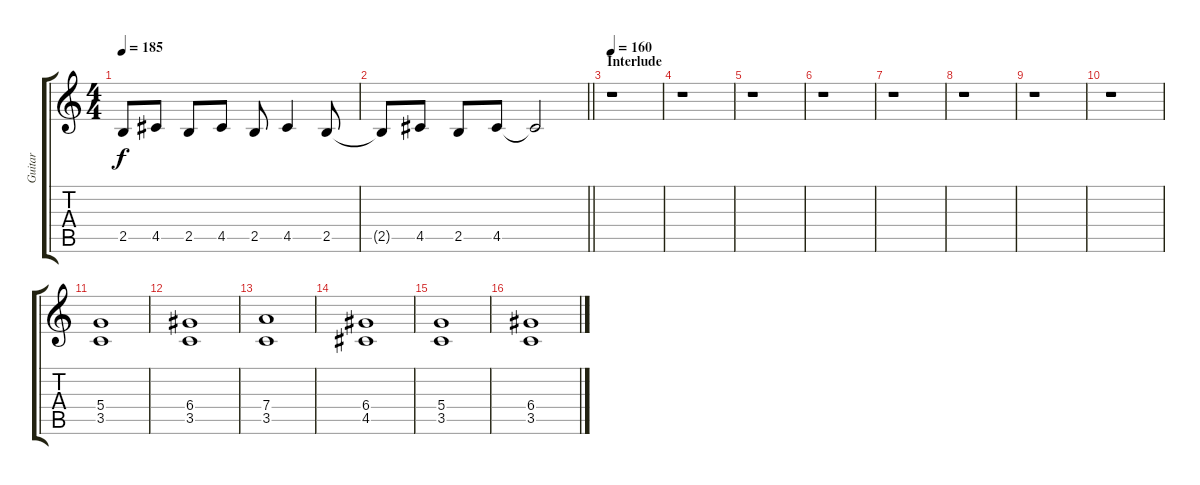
\track ("Guitar" "Guitar") {instrument distortionguitar}
\staff {score tabs}
\tuning (E4 B3 G3 D3 A2 E2) {hide}
\ts (4 4)
\tempo 185
\clef g2
\ks c
2.5.8{dy f} 4.5.8 2.5.8 4.5.8 2.5.8 4.5.4 2.5.8 |
\barLineRight lightlight
2.5{t}.8 4.5.8 2.5.8 4.5.8 4.5{t}.2 |
\section ("" "Interlude")
\tempo 160
r.1 |
r.1 |
r.1 |
r.1 |
r.1 |
r.1 |
r.1 |
r.1 |
(5.4 3.5).1 |
(6.4 3.5).1 |
(7.4 3.5).1 |
(6.4 4.5).1 |
(5.4 3.5).1 |
(6.4 3.5).1
